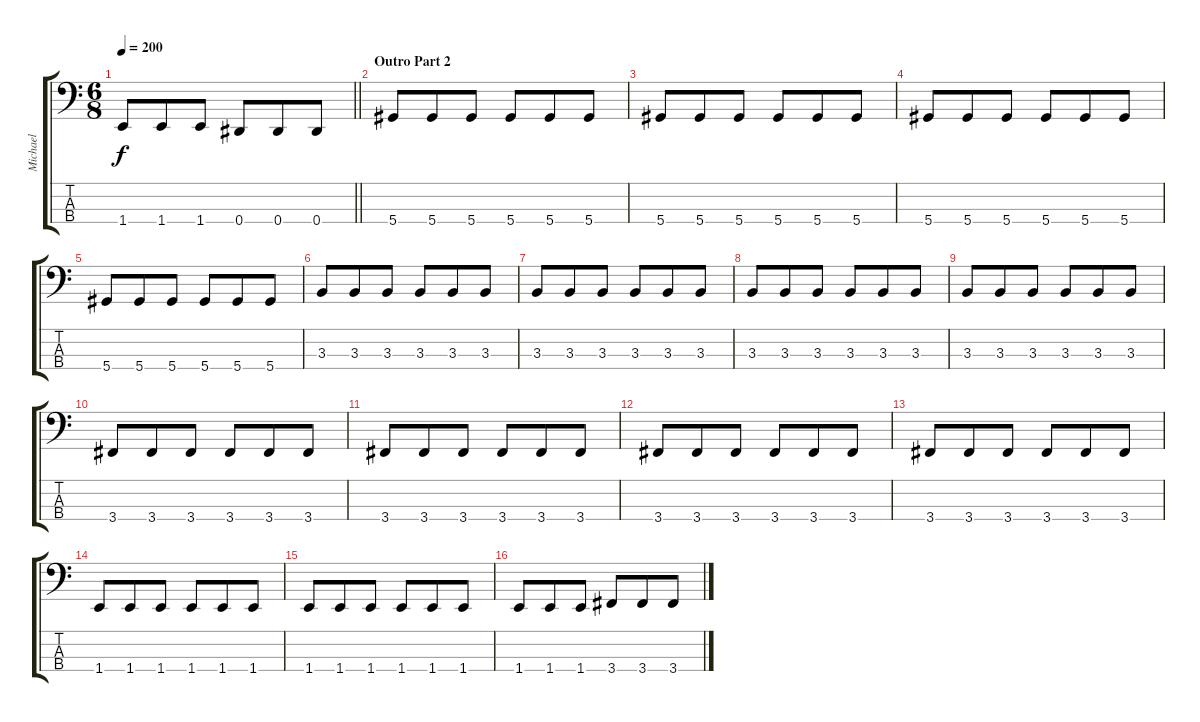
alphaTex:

\track ("Michael" "Michael") {instrument electricbassfinger}
\staff {score tabs}
\tuning (Gb2 Db2 Ab1 Eb1) {hide}
\ts (6 8)
\tempo 200
\clef f4
\barLineRight lightlight
\ks c
1.4.8{dy f} 1.4.8 1.4.8 0.4.8 0.4.8 0.4.8 |
\section ("" "Outro Part 2")
5.4.8 5.4.8 5.4.8 5.4.8 5.4.8 5.4.8 |
5.4.8 5.4.8 5.4.8 5.4.8 5.4.8 5.4.8 |
5.4.8 5.4.8 5.4.8 5.4.8 5.4.8 5.4.8 |
5.4.8 5.4.8 5.4.8 5.4.8 5.4.8 5.4.8 |
3.3.8 3.3.8 3.3.8 3.3.8 3.3.8 3.3.8 |
3.3.8 3.3.8 3.3.8 3.3.8 3.3.8 3.3.8 |
3.3.8 3.3.8 3.3.8 3.3.8 3.3.8 3.3.8 |
3.3.8 3.3.8 3.3.8 3.3.8 3.3.8 3.3.8 |
3.4.8 3.4.8 3.4.8 3.4.8 3.4.8 3.4.8 |
3.4.8 3.4.8 3.4.8 3.4.8 3.4.8 3.4.8 |
3.4.8 3.4.8 3.4.8 3.4.8 3.4.8 3.4.8 |
3.4.8 3.4.8 3.4.8 3.4.8 3.4.8 3.4.8 |
1.4.8 1.4.8 1.4.8 1.4.8 1.4.8 1.4.8 |
1.4.8 1.4.8 1.4.8 1.4.8 1.4.8 1.4.8 |
1.4.8 1.4.8 1.4.8 3.4.8 3.4.8 3.4.8
